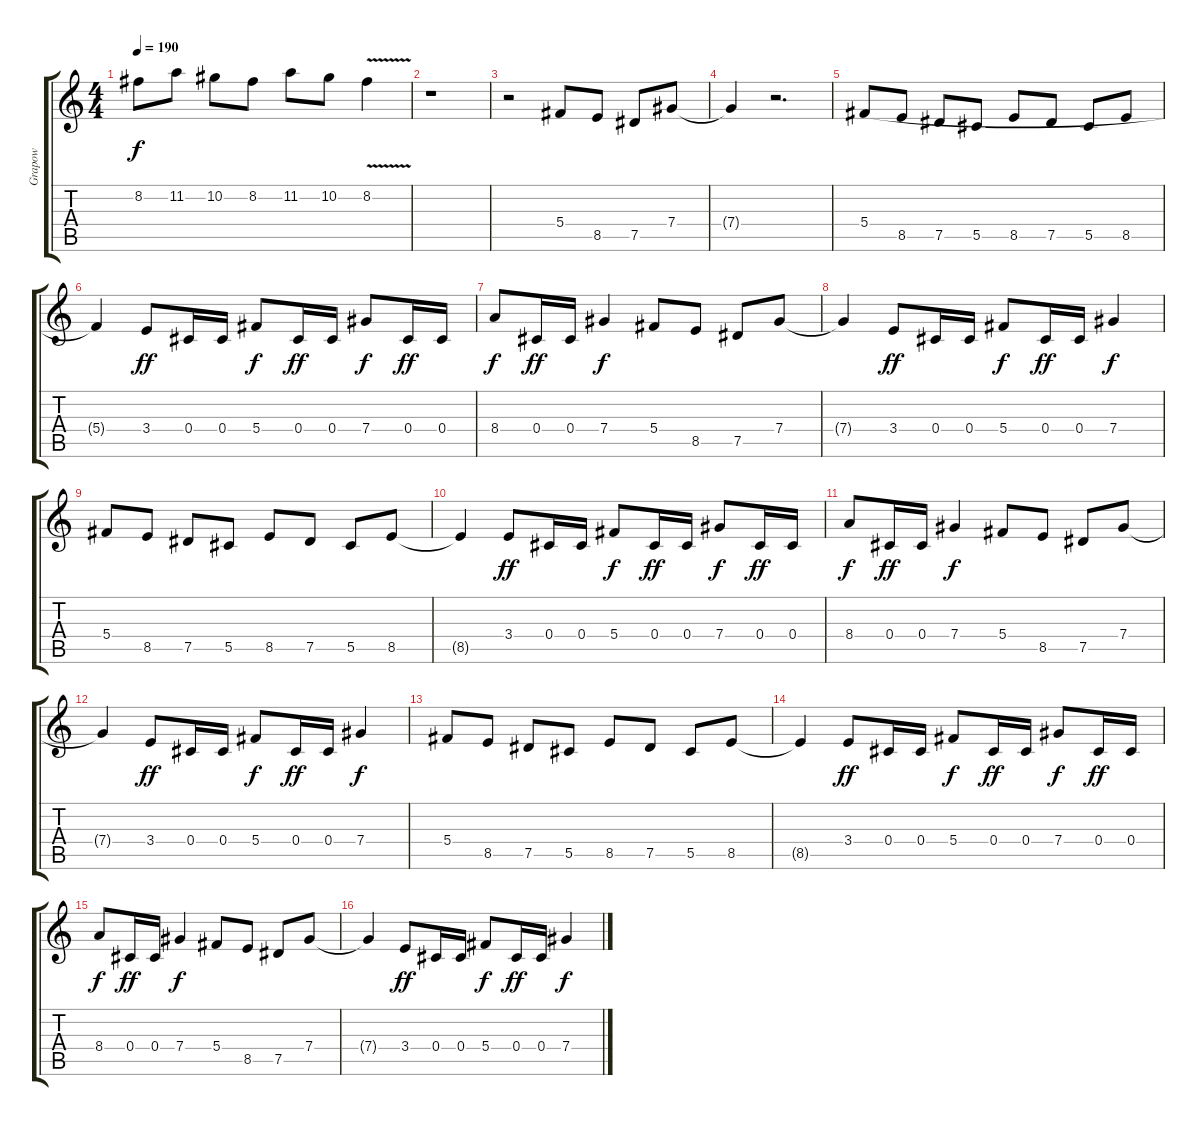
\track ("Grapow" "Grapow") {instrument overdrivenguitar}
\staff {score tabs}
\tuning (Eb4 Bb3 Gb3 Db3 Ab2 Db2) {hide}
\ts (4 4)
\tempo 190
\clef g2
\ks c
8.2.8{dy f} 11.2.8 10.2.8 8.2.8 11.2.8 10.2.8 8.2{v}.4 |
r.1 |
r.2 5.4.8 8.5.8 7.5.8 7.4.8 |
7.4{t}.4 r.2{d} |
5.4.8 8.5.8 7.5.8 5.5.8 8.5.8 7.5.8 5.5.8 8.5.8 |
5.4{t}.4 3.4.8{dy ff} 0.4.16 0.4.16 5.4.8{dy f} 0.4.16{dy ff} 0.4.16 7.4.8{dy f} 0.4.16{dy ff} 0.4.16 |
8.4.8{dy f} 0.4.16{dy ff} 0.4.16 7.4.4{dy f} 5.4.8 8.5.8 7.5.8 7.4.8 |
7.4{t}.4 3.4.8{dy ff} 0.4.16 0.4.16 5.4.8{dy f} 0.4.16{dy ff} 0.4.16 7.4.4{dy f} |
5.4.8 8.5.8 7.5.8 5.5.8 8.5.8 7.5.8 5.5.8 8.5.8 |
8.5{t}.4 3.4.8{dy ff} 0.4.16 0.4.16 5.4.8{dy f} 0.4.16{dy ff} 0.4.16 7.4.8{dy f} 0.4.16{dy ff} 0.4.16 |
8.4.8{dy f} 0.4.16{dy ff} 0.4.16 7.4.4{dy f} 5.4.8 8.5.8 7.5.8 7.4.8 |
7.4{t}.4 3.4.8{dy ff} 0.4.16 0.4.16 5.4.8{dy f} 0.4.16{dy ff} 0.4.16 7.4.4{dy f} |
5.4.8 8.5.8 7.5.8 5.5.8 8.5.8 7.5.8 5.5.8 8.5.8 |
8.5{t}.4 3.4.8{dy ff} 0.4.16 0.4.16 5.4.8{dy f} 0.4.16{dy ff} 0.4.16 7.4.8{dy f} 0.4.16{dy ff} 0.4.16 |
8.4.8{dy f} 0.4.16{dy ff} 0.4.16 7.4.4{dy f} 5.4.8 8.5.8 7.5.8 7.4.8 |
7.4{t}.4 3.4.8{dy ff} 0.4.16 0.4.16 5.4.8{dy f} 0.4.16{dy ff} 0.4.16 7.4.4{dy f}
